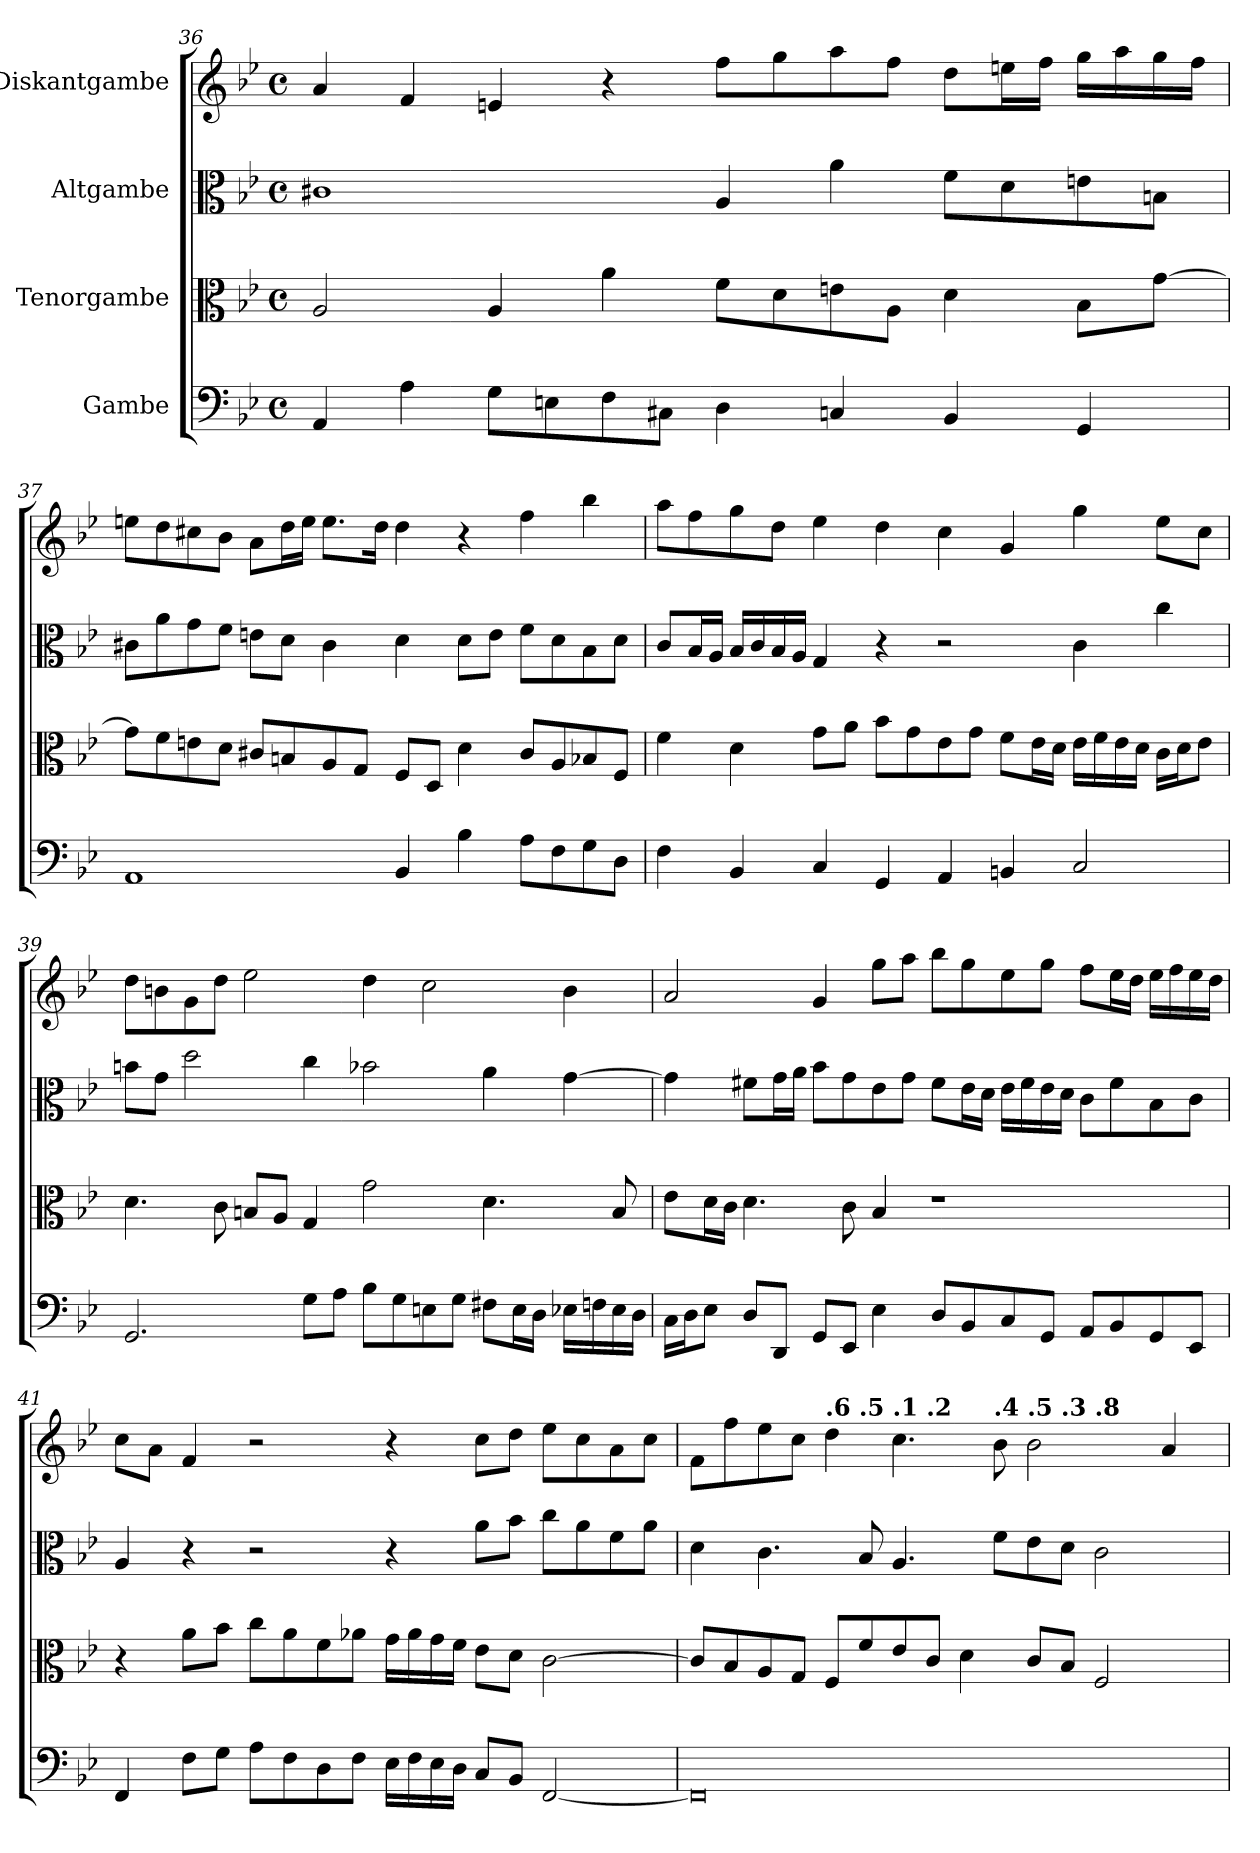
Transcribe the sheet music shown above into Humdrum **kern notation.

**kern	**kern	**kern	**kern
*part4	*part3	*part2	*part1
*staff4	*staff3	*staff2	*staff1
*I"Gambe	*I"Tenorgambe	*I"Altgambe	*I"Diskantgambe
*clefF4	*clefC3	*clefC3	*clefG2
*k[b-e-]	*k[b-e-]	*k[b-e-]	*k[b-e-]
*M4/2	*M4/2	*M4/2	*M4/2
*met(c)	*met(c)	*met(c)	*met(c)
=36	=36	=36	=36
4AA/	2A/	1c#X	4a/
4A\	.	.	4f/
8G\L	4A/	.	4en/
8Eni\	.	.	.
8F\	4a\	.	4r
8C#X\J	.	.	.
4D\	8f\L	4A/	8ff\L
.	8d\	.	8gg\
4Cni/	8en\	4a\	8aa\
.	8A\J	.	8ff\J
4BB-/	4d\	8f\L	8dd\L
.	.	8d\	16een\L
.	.	.	16ff\JJ
4GG/	8B-\L	8en\	16gg\LL
.	.	.	16aa\
.	[8g\J	8Bn\J	16gg\
.	.	.	16ff\JJ
!!LO:LB:g=z
=37	=37	=37	=37
1AA	8g\L]	8c#X\L	8een\L
.	8f\	8a\	8dd\
.	8en\	8g\	8cc#X\
.	8d\J	8f\J	8b-\J
.	8c#X/L	8en\L	8a\L
.	8Bn/	8d\J	16dd\L
.	.	.	16ee\JJ
.	8A/	4c#\	8.ee\L
.	8G/J	.	.
.	.	.	16dd\Jk
4BB-/	8F/L	4d\	4dd\
.	8D/J	.	.
4B-\	4d\	8d\L	4r
.	.	8e\J	.
8A\L	8c#/L	8f\L	4ff\
8F\	8A/	8d\	.
8G\	8B-i/	8B-\	4bb-\
8D\J	8F/J	8d\J	.
=38	=38	=38	=38
4F\	4f\	8c/L	8aa\L
.	.	16B-/L	8ff\
.	.	16A/JJ	.
4BB-/	4d\	16B-/LL	8gg\
.	.	16c/	.
.	.	16B-/	8dd\J
.	.	16A/JJ	.
4C/	8g\L	4G/	4ee-\
.	8a\J	.	.
4GG/	8b-\L	4r	4dd\
.	8g\	.	.
4AA/	8e-\	2r	4cc\
.	8g\J	.	.
4BBn/	8f\L	.	4g/
.	16e-\L	.	.
.	16d\JJ	.	.
2C/	16e-\LL	4c\	4gg\
.	16f\	.	.
.	16e-\	.	.
.	16d\JJ	.	.
.	16c\LL	4cc\	8ee-\L
.	16d\J	.	.
.	8e-\J	.	8cc\J
=39	=39	=39	=39
2.GG/	4.d\	8bn\L	8dd\L
.	.	8g\J	8bn\
.	.	2dd\	8g\
.	8c\	.	8dd\J
.	8Bn/L	.	2ee-\
.	8A/J	.	.
8G\L	4G/	4cc\	.
8A\J	.	.	.
8B-\L	2g\	2b-i\	4dd\
8G\	.	.	.
8En\	.	.	2cc\
8G\J	.	.	.
8F#X\L	4.d\	4a\	.
16E\L	.	.	.
16D\JJ	.	.	.
16E-X\LL	.	[4g\	4b\
16Fni\	.	.	.
16E-\	8B/	.	.
16D\JJ	.	.	.
!!LO:PB:g=z
=40	=40	=40	=40
16C\LL	8e-\L	4g\]	2a/
16D\J	.	.	.
8E-\J	16d\L	.	.
.	16c\JJ	.	.
8D/L	4.d\	8f#X\L	.
8DD/J	.	16g\L	.
.	.	16a\JJ	.
8GG/L	.	8b-\L	4g/
8EE-/J	8c\	8g\	.
4E-\	4B-/	8e-\	8gg\L
.	.	8g\J	8aa\J
8D/L	1r	8f#\L	8bb-\L
8BB-/	.	16e-\L	8gg\
.	.	16d\JJ	.
8C/	.	16e-\LL	8ee-\
.	.	16f#\	.
8GG/J	.	16e-\	8gg\J
.	.	16d\JJ	.
8AA/L	.	8c\L	8ff\L
8BB-/	.	8f#\	16ee-\L
.	.	.	16dd\JJ
8GG/	.	8B-\	16ee-\LL
.	.	.	16ff\
8EE-/J	.	8c\J	16ee-\
.	.	.	16dd\JJ
=41	=41	=41	=41
4FF/	4r	4A/	8cc\L
.	.	.	8a\J
8F\L	8a\L	4r	4f/
8G\J	8b-\J	.	.
8A\L	8cc\L	2r	2r
8F\	8a\	.	.
8D\	8f\	.	.
8F\J	8a-X\J	.	.
16E-\LL	16g\LL	4r	4r
16F\	16a-\	.	.
16E-\	16g\	.	.
16D\JJ	16f\JJ	.	.
8C/L	8e-\L	8a\L	8cc\L
8BB-/J	8d\J	8b-\J	8dd\J
[2FF/	[2c\	8cc\L	8ee-\L
.	.	8a\	8cc\
.	.	8f\	8a\
.	.	8a\J	8cc\J
=42	=42	=42	=42
*	*	*	*^
*	*	*	*	*^
*	*	*	*	*	*^
*	*	*	*	*	*	*^
0FF]	8c/L]	4d\	8f\L	2ryy	2..ryy	1ryy	1.ryy
.	8B-/	.	8ff\	.	.	.	.
.	8A/	4.c\	8ee-\	.	.	.	.
*	*	*	*MM144	*	*	*	*
.	8G/J	.	8cc\J	.	.	.	.
*	*	*	*MM142	*	*	*	*
!	!	!	!LO:TX:a:B:t=.6	!	!	!	!
.	8F/L	.	4dd\	8ryy	.	.	.
*	*	*	*MM140	*	*	*	*
!	!	!	!	!LO:TX:a:B:t=.5	!	!	!
.	8f/	8B-/	.	1ryy	.	.	.
*	*	*	*MM138	*	*	*	*
!	!	!	!LO:TX:a:B:t=.1	!	!	!	!
.	8e-/	4.A/	4.cc\	.	.	.	.
*	*	*	*MM134	*	*	*	*
!	!	!	!	!	!LO:TX:a:B:t=.2	!	!
.	8c/J	.	.	.	1ryy	.	.
*	*	*	*MM130	*	*	*	*
.	4d\	.	.	.	.	4.ryy	.
*	*	*	*MM124	*	*	*	*
!	!	!	!LO:TX:a:B:t=.4	!	!	!	!
.	.	8f\L	8b-\	.	.	.	.
*	*	*	*MM118	*	*	*	*
!	!	!	!LO:TX:a:B:t=.5	!	!	!	!
.	8c/L	8e-\	2b-\	.	.	.	.
*	*	*	*MM112	*	*	*	*
!	!	!	!	!	!	!LO:TX:a:B:t=.3	!
.	8B-/J	8d\J	.	.	.	2ryy	.
*	*	*	*MM104	*	*	*	*
!	!	!	!	!	!	!	!LO:TX:a:B:t=.8
.	2F/	2c\	.	.	.	.	2ryy
.	.	.	.	4.ryy	.	.	.
*	*	*	*MM90	*	*	*	*
.	.	.	4a/	.	.	.	.
.	.	.	.	.	8ryy	8ryy	.
*	*	*	*v	*v	*v	*v	*v
=	=	=	=
*-	*-	*-	*-
